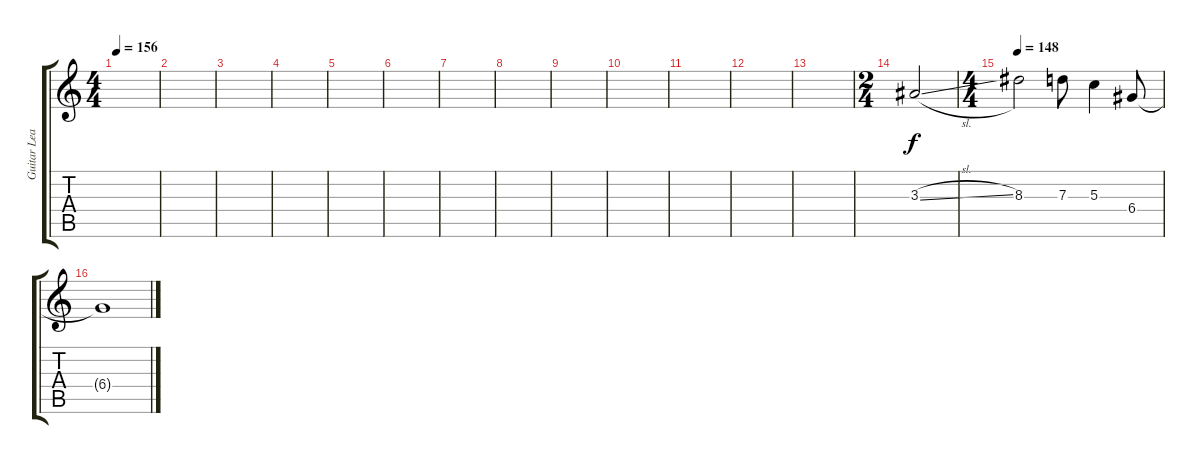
\track ("Guitar Lead" "Guitar Lea") {instrument overdrivenguitar}
\staff {score tabs}
\tuning (E4 B3 G3 D3 A2 E2) {hide}
\ts (4 4)
\tempo 156
\clef g2
\ks c
|
|
|
|
|
|
|
|
|
|
|
|
|
\ts (2 4)
3.3{sl}.2 |
\ts (4 4)
\tempo 148
8.3.2 7.3.8 5.3.4 6.4.8 |
6.4{t}.1
